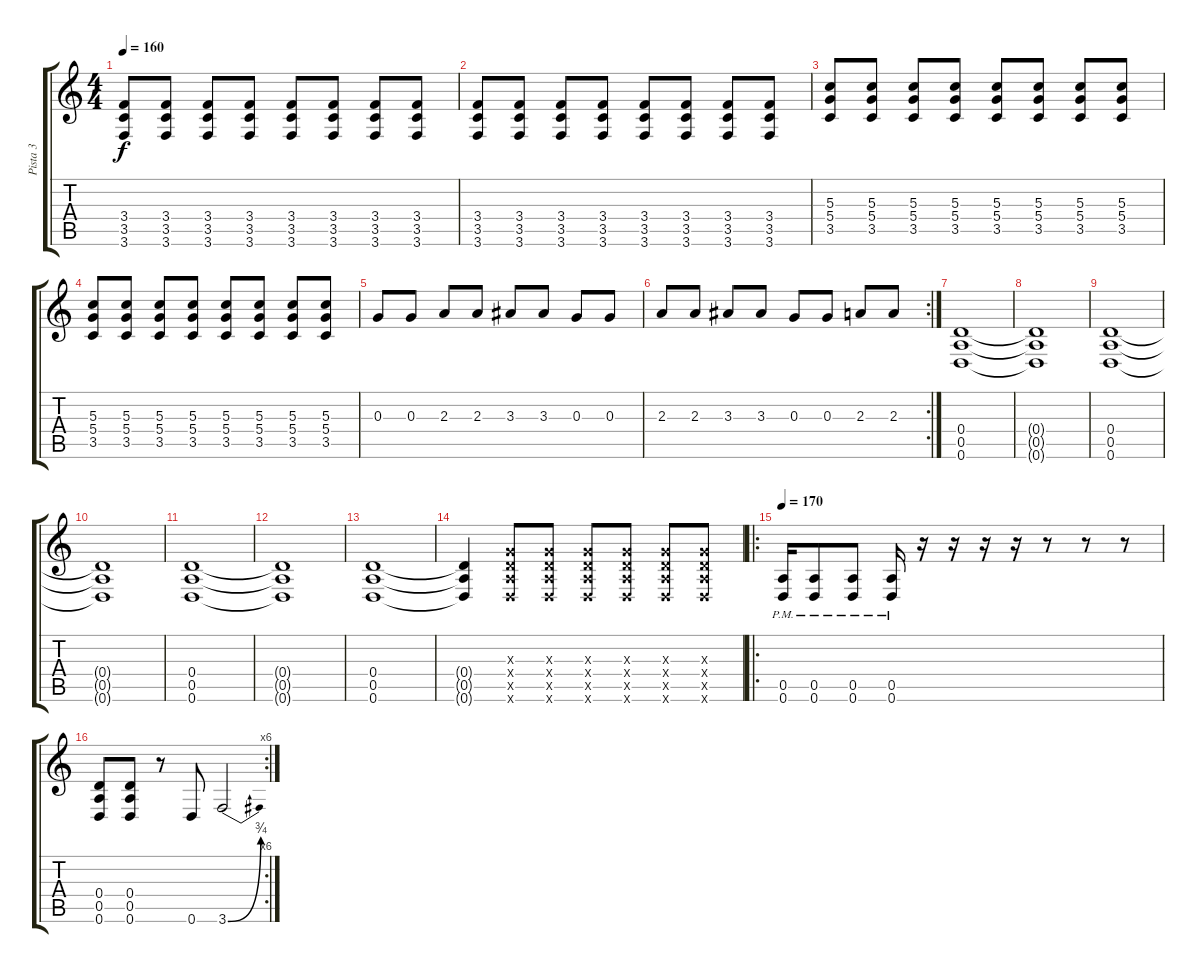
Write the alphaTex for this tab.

\track ("Pista 3" "Pista 3") {instrument distortionguitar}
\staff {score tabs}
\tuning (E4 B3 G3 D3 A2 D2) {hide}
\ts (4 4)
\tempo 160
\clef g2
\ks c
(3.4 3.5 3.6).8{dy f} (3.4 3.5 3.6).8 (3.4 3.5 3.6).8 (3.4 3.5 3.6).8 (3.4 3.5 3.6).8 (3.4 3.5 3.6).8 (3.4 3.5 3.6).8 (3.4 3.5 3.6).8 |
(3.4 3.5 3.6).8 (3.4 3.5 3.6).8 (3.4 3.5 3.6).8 (3.4 3.5 3.6).8 (3.4 3.5 3.6).8 (3.4 3.5 3.6).8 (3.4 3.5 3.6).8 (3.4 3.5 3.6).8 |
(5.3 5.4 3.5).8 (5.3 5.4 3.5).8 (5.3 5.4 3.5).8 (5.3 5.4 3.5).8 (5.3 5.4 3.5).8 (5.3 5.4 3.5).8 (5.3 5.4 3.5).8 (5.3 5.4 3.5).8 |
(5.3 5.4 3.5).8 (5.3 5.4 3.5).8 (5.3 5.4 3.5).8 (5.3 5.4 3.5).8 (5.3 5.4 3.5).8 (5.3 5.4 3.5).8 (5.3 5.4 3.5).8 (5.3 5.4 3.5).8 |
0.3.8 0.3.8 2.3.8 2.3.8 3.3.8 3.3.8 0.3.8 0.3.8 |
\rc 2
2.3.8 2.3.8 3.3.8 3.3.8 0.3.8 0.3.8 2.3.8 2.3.8 |
(0.4 0.5 0.6).1 |
(0.4{t} 0.5{t} 0.6{t}).1 |
(0.4 0.5 0.6).1 |
(0.4{t} 0.5{t} 0.6{t}).1 |
(0.4 0.5 0.6).1 |
(0.4{t} 0.5{t} 0.6{t}).1 |
(0.4 0.5 0.6).1 |
(0.4{t} 0.5{t} 0.6{t}).4 (0.3{x} 0.4{x} 0.5{x} 0.6{x}).8 (0.3{x} 0.4{x} 0.5{x} 0.6{x}).8 (0.3{x} 0.4{x} 0.5{x} 0.6{x}).8 (0.3{x} 0.4{x} 0.5{x} 0.6{x}).8 (0.3{x} 0.4{x} 0.5{x} 0.6{x}).8 (0.3{x} 0.4{x} 0.5{x} 0.6{x}).8 |
\ro
\tempo 170
(0.5{pm} 0.6{pm}).16 (0.5{pm} 0.6{pm}).8 (0.5{pm} 0.6{pm}).8 (0.5{pm} 0.6{pm}).16 r.16 r.16 r.16 r.16 r.8 r.8 r.8 |
\rc 6
(0.4 0.5 0.6).8 (0.4 0.5 0.6).8 r.8 0.6.8 3.6{be (bend 0 0 60 3)}.2
